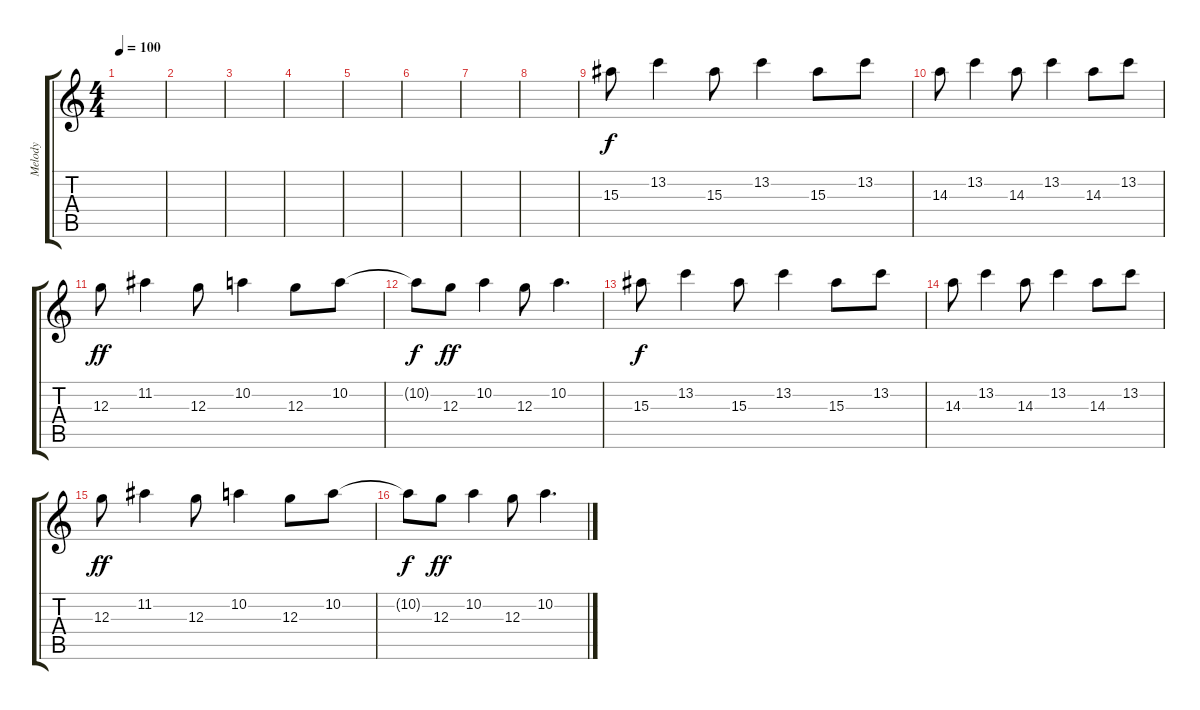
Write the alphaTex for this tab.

\track ("Melody" "Melody") {instrument distortionguitar}
\staff {score tabs}
\tuning (E4 B3 G3 D3 A2 E2) {hide}
\ts (4 4)
\tempo 100
\clef g2
\ks c
|
|
|
|
|
|
|
|
15.3.8 13.2.4 15.3.8 13.2.4 15.3.8 13.2.8 |
14.3.8 13.2.4 14.3.8 13.2.4 14.3.8 13.2.8 |
12.3.8{dy ff} 11.2.4 12.3.8 10.2.4 12.3.8 10.2.8 |
10.2{t}.8{dy f} 12.3.8{dy ff} 10.2.4 12.3.8 10.2.4{d} |
15.3.8{dy f} 13.2.4 15.3.8 13.2.4 15.3.8 13.2.8 |
14.3.8 13.2.4 14.3.8 13.2.4 14.3.8 13.2.8 |
12.3.8{dy ff} 11.2.4 12.3.8 10.2.4 12.3.8 10.2.8 |
10.2{t}.8{dy f} 12.3.8{dy ff} 10.2.4 12.3.8 10.2.4{d}
